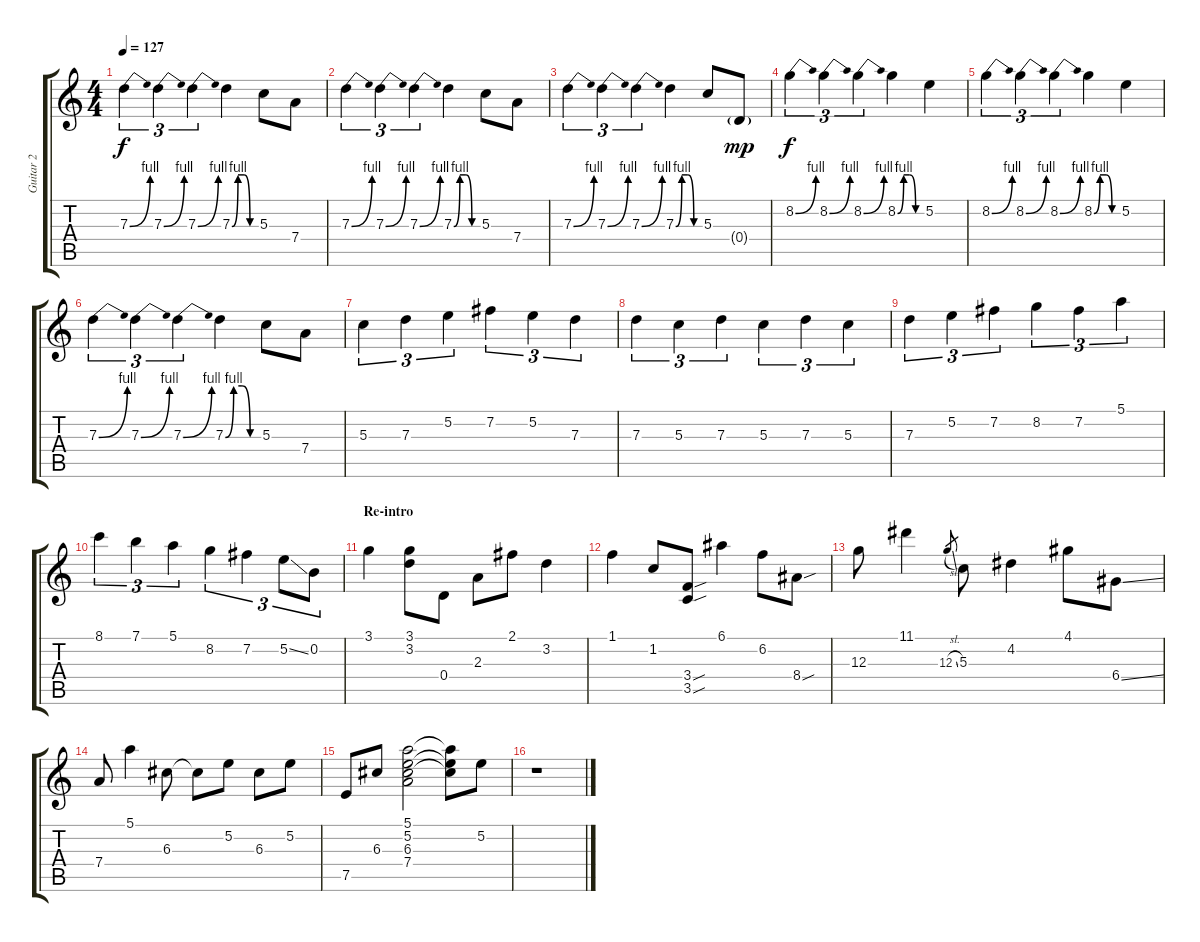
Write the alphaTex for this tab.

\track ("Guitar 2" "Guitar 2") {instrument electricguitarjazz}
\staff {score tabs}
\tuning (E4 B3 G3 D3 A2 E2) {hide}
\ts (4 4)
\tempo 127
\clef g2
\ks c
7.3{be (bend 0 0 60 4)}.4{tu (3 2) dy f} 7.3{be (bend 0 0 60 4)}.4{tu (3 2)} 7.3{be (bend 0 0 60 4)}.4{tu (3 2)} 7.3{be (custom 0 0 15 4 30 4 45 0 60 0)}.4 5.3.8 7.4.8 |
7.3{be (bend 0 0 60 4)}.4{tu (3 2)} 7.3{be (bend 0 0 60 4)}.4{tu (3 2)} 7.3{be (bend 0 0 60 4)}.4{tu (3 2)} 7.3{be (custom 0 0 15 4 30 4 45 0 60 0)}.4 5.3.8 7.4.8 |
7.3{be (bend 0 0 60 4)}.4{tu (3 2)} 7.3{be (bend 0 0 60 4)}.4{tu (3 2)} 7.3{be (bend 0 0 60 4)}.4{tu (3 2)} 7.3{be (custom 0 0 15 4 30 4 45 0 60 0)}.4 5.3.8 0.4{g}.8{dy mp} |
8.2{be (bend 0 0 60 4)}.4{tu (3 2) dy f} 8.2{be (bend 0 0 60 4)}.4{tu (3 2)} 8.2{be (bend 0 0 60 4)}.4{tu (3 2)} 8.2{be (custom 0 0 15 4 30 4 45 0 60 0)}.4 5.2.4 |
8.2{be (bend 0 0 60 4)}.4{tu (3 2)} 8.2{be (bend 0 0 60 4)}.4{tu (3 2)} 8.2{be (bend 0 0 60 4)}.4{tu (3 2)} 8.2{be (custom 0 0 15 4 30 4 45 0 60 0)}.4 5.2.4 |
7.3{be (bend 0 0 60 4)}.4{tu (3 2)} 7.3{be (bend 0 0 60 4)}.4{tu (3 2)} 7.3{be (bend 0 0 60 4)}.4{tu (3 2)} 7.3{be (custom 0 0 15 4 30 4 45 0 60 0)}.4 5.3.8 7.4.8 |
5.3.4{tu (3 2)} 7.3.4{tu (3 2)} 5.2.4{tu (3 2)} 7.2.4{tu (3 2)} 5.2.4{tu (3 2)} 7.3.4{tu (3 2)} |
7.3.4{tu (3 2)} 5.3.4{tu (3 2)} 7.3.4{tu (3 2)} 5.3.4{tu (3 2)} 7.3.4{tu (3 2)} 5.3.4{tu (3 2)} |
7.3.4{tu (3 2)} 5.2.4{tu (3 2)} 7.2.4{tu (3 2)} 8.2.4{tu (3 2)} 7.2.4{tu (3 2)} 5.1.4{tu (3 2)} |
8.1.4{tu (3 2)} 7.1.4{tu (3 2)} 5.1.4{tu (3 2)} 8.2.4{tu (3 2)} 7.2.4{tu (3 2)} 5.2{ss}.8{tu (3 2)} 0.2.8{tu (3 2)} |
\section ("" "Re-intro")
3.1.4 (3.1 3.2).8 0.4.8 2.3.8 2.1.8 3.2.4 |
1.1.4 1.2.8 (3.4{sou} 3.5{sou}).8 6.1.4 6.2.8 8.4{sou}.8 |
12.3.8 11.1.4 12.3{sl}.8{gr} 5.3.8 4.2.4 4.1.8 6.4{ss}.8 |
7.4.8 5.1.4 6.3.8 6.3{t}.8 5.2.8 6.3.8 5.2.8 |
7.5.8 6.3.8 (5.1 5.2 6.3 7.4).2 (5.1{t} 5.2{t} 6.3{t}).8 5.2.8 |
r.1
